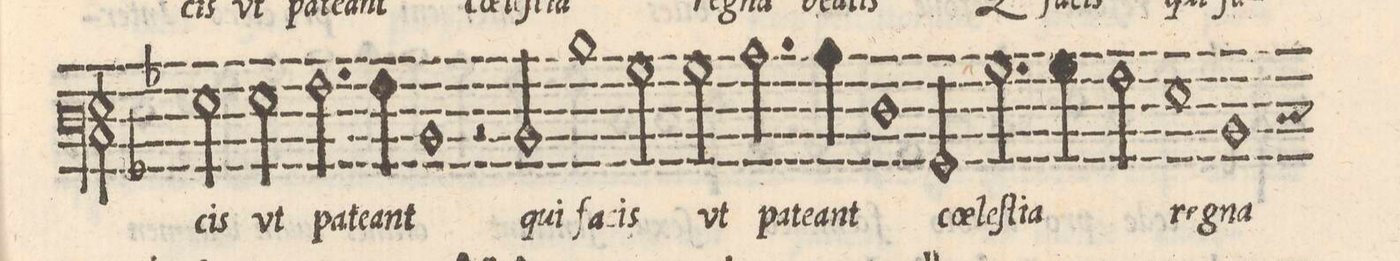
**kern	**text
*I"BASSVS	*
*clefF3	*
*k[b-]	*
*met(C)	*
*M2/1	*
=33-	=33-
2G\	-cis
2G\	vt
2.A\	pa-
4A\	-te-
=34-	=34-
1D/	-ant
2r	.
2D/	qui
=35-	=35-
1d\	fa-
2B-\	-cis
2B-\	vt
=36-	=36-
2.c\	pa-
4c\	-te-
1F\	-ant
=37-	=37-
2BB-/	coe-
2.B-\	-leſ-
4B-\	-ti-
2A\	-a
=38-	=38-
1G\	re-
1D/	-gna
*custos:E	*
*-	*-
